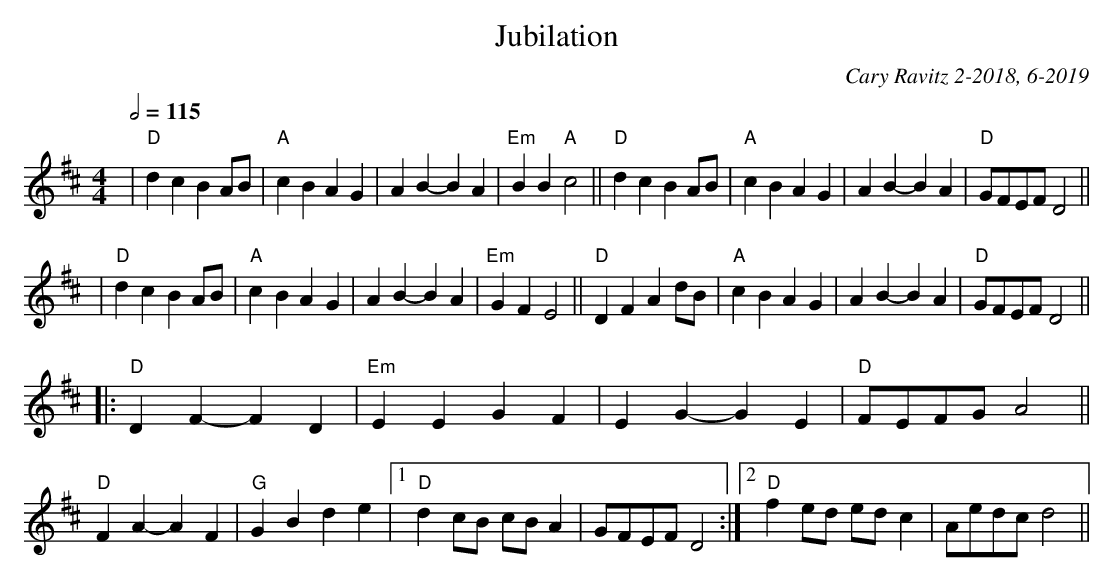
X:1
T: Jubilation
C: Cary Ravitz 2-2018, 6-2019
M: 4/4
L: 1/8
Q: 1/2=115
K: D
| "D" d2 c2 B2 AB | "A"c2 B2 A2 G2 | A2 B2-B2 A2 | "Em"B2 B2 "A"c4 || "D" d2 c2 B2 AB | "A"c2 B2 A2 G2 | A2 B2-B2 A2 |  "D"GFEF D4 ||
| "D" d2 c2 B2 AB | "A"c2 B2 A2 G2 | A2 B2-B2 A2 | "Em"G2 F2 E4 || "D"D2 F2 A2 dB | "A"c2 B2 A2 G2 | A2 B2-B2 A2 | "D"GFEF D4||
|: "D"D2 F2-F2 D2 | "Em"E2 E2 G2 F2 | E2 G2-G2 E2 | "D"FEFG A4 || "D" F2 A2-A2 F2 | "G"G2 B2 d2 e2 | [1"D"d2 cB cB A2  | GFEF D4 :| [2 "D"f2 ed ed c2 | Aedc d4 ||
